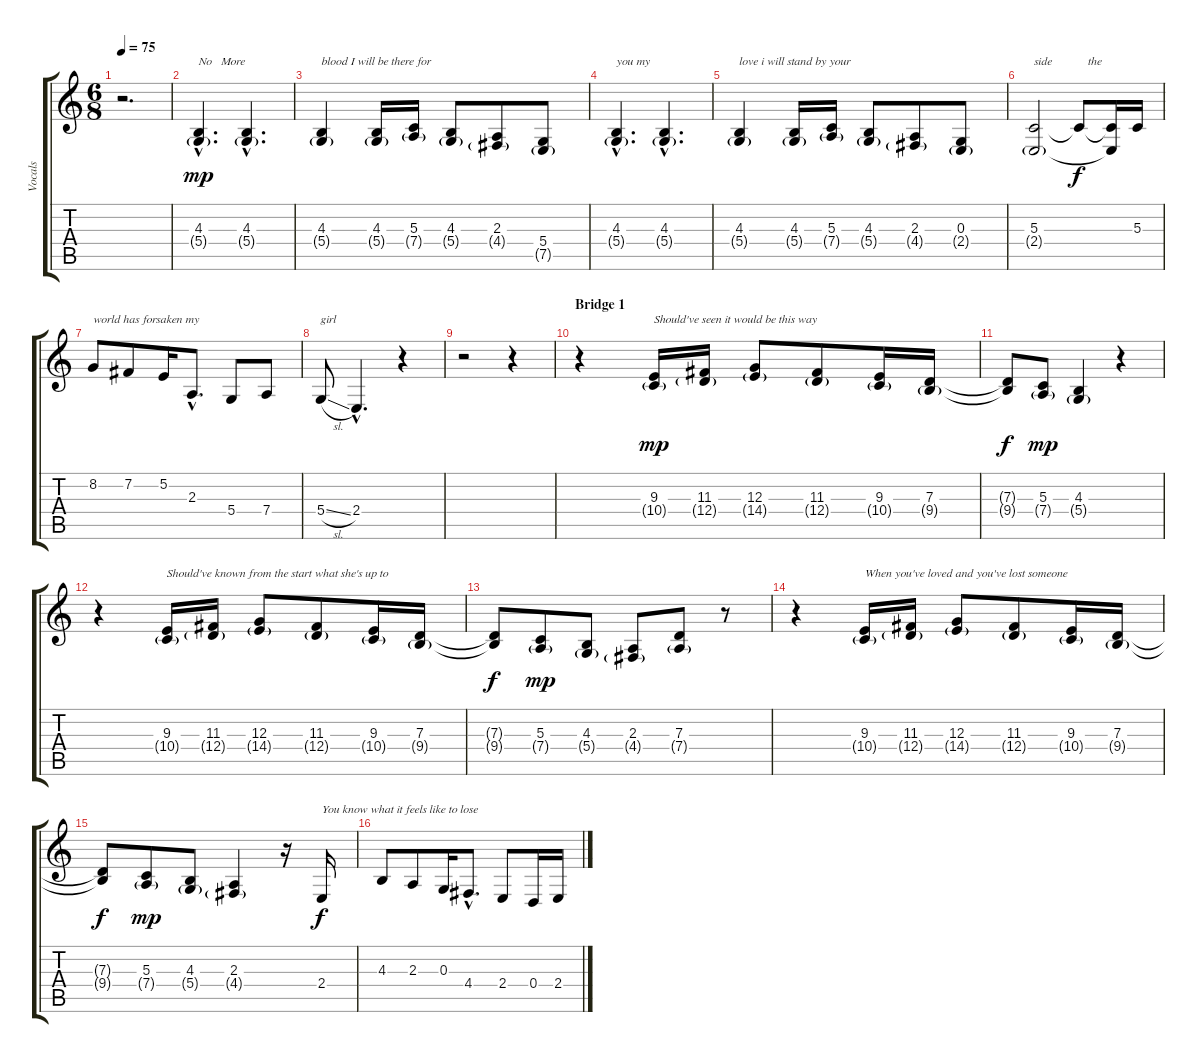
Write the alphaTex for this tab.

\track ("Vocals" "Vocals") {instrument tangoaccordion}
\staff {score tabs}
\tuning (E4 B3 G3 D3 A2 E2) {hide}
\ts (6 8)
\tempo 75
\clef g2
\ks c
r.2{d dy f} |
(4.3{hac} 5.4{g hac}).4{d txt "No   More" dy mp} (4.3{hac} 5.4{g hac}).4{d} |
(4.3 5.4{g}).4{txt "blood I will be there for"} (4.3 5.4{g}).16 (5.3 7.4{g}).16 (4.3 5.4{g}).8 (2.3 4.4{g}).8 (5.4 7.5{g}).8 |
(4.3{hac} 5.4{g hac}).4{d txt "you my"} (4.3{hac} 5.4{g hac}).4{d} |
(4.3 5.4{g}).4{txt "love i will stand by your "} (4.3 5.4{g}).16 (5.3 7.4{g}).16 (4.3 5.4{g}).8 (2.3 4.4{g}).8 (0.3 2.4{g}).8 |
(5.3 2.4{g}).2{txt "side"} 5.3{t}.8{txt "   the" dy f} (5.3{t} 2.4{t}).16 5.3.16 |
8.2.8{txt "world has forsaken my"} 7.2.8 5.2.16 2.3{hac}.8{d} 5.4.8 7.4.8 |
5.4{sl}.8{txt "girl"} 2.4{hac}.4{d} r.4 |
r.2 r.4 |
\section ("" "Bridge 1")
r.4 (9.3 10.4{g}).16{txt "Should've seen it would be this way " dy mp} (11.3 12.4{g}).16 (12.3 14.4{g}).8 (11.3 12.4{g}).8 (9.3 10.4{g}).16 (7.3 9.4{g}).16 |
(7.3{t} 9.4{t}).8{dy f} (5.3 7.4{g}).8{dy mp} (4.3 5.4{g}).4 r.4 |
r.4 (9.3 10.4{g}).16{txt "Should've known from the start what she's up to"} (11.3 12.4{g}).16 (12.3 14.4{g}).8 (11.3 12.4{g}).8 (9.3 10.4{g}).16 (7.3 9.4{g}).16 |
(7.3{t} 9.4{t}).8{dy f} (5.3 7.4{g}).8{dy mp} (4.3 5.4{g}).8 (2.3 4.4{g}).8 (7.3 7.4{g}).8 r.8 |
r.4 (9.3 10.4{g}).16{txt "When you've loved and you've lost someone"} (11.3 12.4{g}).16 (12.3 14.4{g}).8 (11.3 12.4{g}).8 (9.3 10.4{g}).16 (7.3 9.4{g}).16 |
(7.3{t} 9.4{t}).8{dy f} (5.3 7.4{g}).8{dy mp} (4.3 5.4{g}).8 (2.3 4.4{g}).4 r.16 2.4.16{txt "You know what it feels like to lose" dy f} |
4.3.8 2.3.8 0.3.16 4.4{hac}.8{d} 2.4.8 0.4.16 2.4.16
